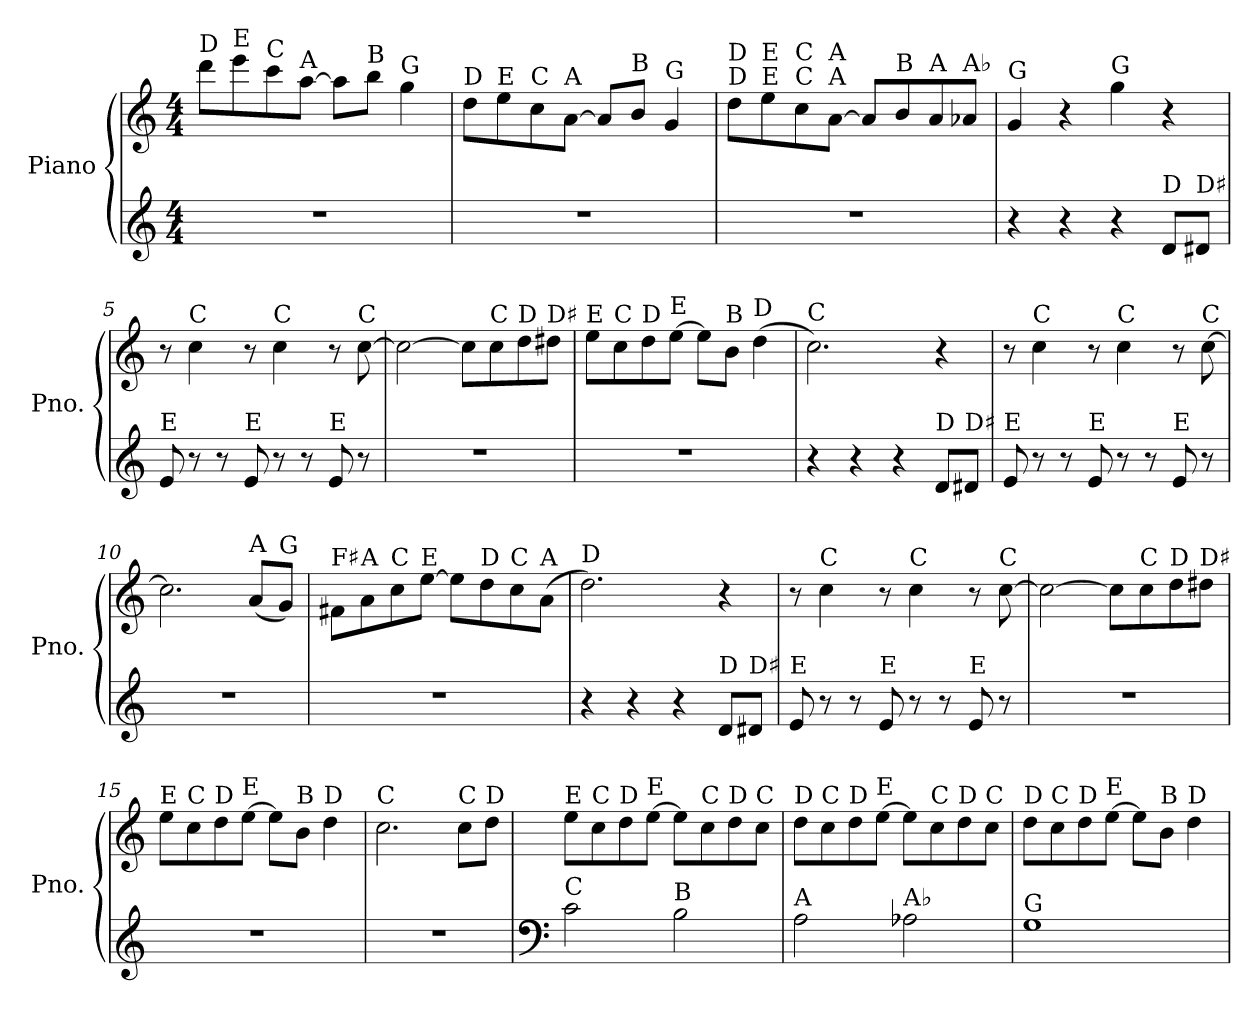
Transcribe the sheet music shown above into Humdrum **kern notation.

**kern	**kern
*part1	*part1
*staff2	*staff1
*I"Piano	*
*I'Pno.	*
*clefG2	*clefG2
*k[]	*k[]
*M4/4	*M4/4
*MM80	*MM80
=1	=1
!	!LO:TX:a:t=D
1r	8ddd\L
!	!LO:TX:a:t=E
.	8eee\
!	!LO:TX:a:t=C
.	8ccc\
!	!LO:TX:a:t=A
.	[8aa\J
.	8aa\L]
!	!LO:TX:a:t=B
.	8bb\J
!	!LO:TX:a:t=G
.	4gg\
=2	=2
!	!LO:TX:a:t=D
1r	8dd\L
!	!LO:TX:a:t=E
.	8ee\
!	!LO:TX:a:t=C
.	8cc\
!	!LO:TX:a:t=A
.	[8a\J
.	8a/L]
!	!LO:TX:a:t=B
.	8b/J
!	!LO:TX:a:t=G
.	4g/
=3	=3
!	!LO:TX:a:t=D
!	!LO:TX:a:t=D
1r	8dd\L
!	!LO:TX:a:t=E
!	!LO:TX:a:t=E
.	8ee\
!	!LO:TX:a:t=C
!	!LO:TX:a:t=C
.	8cc\
!	!LO:TX:a:t=A
!	!LO:TX:a:t=A
.	[8a\J
.	8a/L]
!	!LO:TX:a:t=B
.	8b/
!	!LO:TX:a:t=A
.	8a/
!	!LO:TX:a:t=A♭
.	8a-X/J
!!LO:LB:g=z
=4	=4
!	!LO:TX:a:t=G
4r	4g/
4r	4r
!	!LO:TX:a:t=G
4r	4gg\
!LO:TX:a:t=D	!
8d/L	4r
!LO:TX:a:t=D♯	!
8d#X/J	.
=5	=5
!LO:TX:a:t=E	!
8e/	8r
!	!LO:TX:a:t=C
8r	4cc\
8r	.
!LO:TX:a:t=E	!
8e/	8r
!	!LO:TX:a:t=C
8r	4cc\
8r	.
!LO:TX:a:t=E	!
8e/	8r
!	!LO:TX:a:t=C
8r	[8cc\
=6	=6
1r	2cc\_
.	8cc\L]
!	!LO:TX:a:t=C
.	8cc\
!	!LO:TX:a:t=D
.	8dd\
!	!LO:TX:a:t=D♯
.	8dd#X\J
=7	=7
!	!LO:TX:a:t=E
1r	8ee\L
!	!LO:TX:a:t=C
.	8cc\
!	!LO:TX:a:t=D
.	8dd\
!	!LO:TX:a:t=E
.	[8ee\J
.	8ee\L]
!	!LO:TX:a:t=B
.	8b\J
!	!LO:TX:a:t=D
.	(>4dd\
!!LO:LB:g=z
=8	=8
!	!LO:TX:a:t=C
4r	2.cc\)
4r	.
4r	.
!LO:TX:a:t=D	!
8d/L	4r
!LO:TX:a:t=D♯	!
8d#X/J	.
=9	=9
!LO:TX:a:t=E	!
8e/	8r
!	!LO:TX:a:t=C
8r	4cc\
8r	.
!LO:TX:a:t=E	!
8e/	8r
!	!LO:TX:a:t=C
8r	4cc\
8r	.
!LO:TX:a:t=E	!
8e/	8r
!	!LO:TX:a:t=C
8r	[8cc\
=10	=10
1r	2.cc\]
!	!LO:TX:a:t=A
.	(<8a/L
!	!LO:TX:a:t=G
.	8g/J)
=11	=11
!	!LO:TX:a:t=F♯
1r	8f#X\L
!	!LO:TX:a:t=A
.	8a\
!	!LO:TX:a:t=C
.	8cc\
!	!LO:TX:a:t=E
.	[8ee\J
.	8ee\L]
!	!LO:TX:a:t=D
.	8dd\
!	!LO:TX:a:t=C
.	8cc\
!	!LO:TX:a:t=A
.	(>8a\J
!!LO:LB:g=z
=12	=12
!	!LO:TX:a:t=D
4r	2.dd\)
4r	.
4r	.
!LO:TX:a:t=D	!
8d/L	4r
!LO:TX:a:t=D♯	!
8d#X/J	.
=13	=13
!LO:TX:a:t=E	!
8e/	8r
!	!LO:TX:a:t=C
8r	4cc\
8r	.
!LO:TX:a:t=E	!
8e/	8r
!	!LO:TX:a:t=C
8r	4cc\
8r	.
!LO:TX:a:t=E	!
8e/	8r
!	!LO:TX:a:t=C
8r	[8cc\
=14	=14
1r	2cc\_
.	8cc\L]
!	!LO:TX:a:t=C
.	8cc\
!	!LO:TX:a:t=D
.	8dd\
!	!LO:TX:a:t=D♯
.	8dd#X\J
=15	=15
!	!LO:TX:a:t=E
1r	8ee\L
!	!LO:TX:a:t=C
.	8cc\
!	!LO:TX:a:t=D
.	8dd\
!	!LO:TX:a:t=E
.	[8ee\J
.	8ee\L]
!	!LO:TX:a:t=B
.	8b\J
!	!LO:TX:a:t=D
.	4dd\
=16	=16
!	!LO:TX:a:t=C
1r	2.cc\
!	!LO:TX:a:t=C
.	8cc\L
!	!LO:TX:a:t=D
.	8dd\J
!!LO:LB:g=z
=17	=17
*clefF4	*
!	!LO:TX:a:t=E
!LO:TX:a:t=C	!
2c\	8ee\L
!	!LO:TX:a:t=C
.	8cc\
!	!LO:TX:a:t=D
.	8dd\
!	!LO:TX:a:t=E
.	[8ee\J
!LO:TX:a:t=B	!
2B\	8ee\L]
!	!LO:TX:a:t=C
.	8cc\
!	!LO:TX:a:t=D
.	8dd\
!	!LO:TX:a:t=C
.	8cc\J
=18	=18
!	!LO:TX:a:t=D
!LO:TX:a:t=A	!
2A\	8dd\L
!	!LO:TX:a:t=C
.	8cc\
!	!LO:TX:a:t=D
.	8dd\
!	!LO:TX:a:t=E
.	[8ee\J
!LO:TX:a:t=A♭	!
2A-X\	8ee\L]
!	!LO:TX:a:t=C
.	8cc\
!	!LO:TX:a:t=D
.	8dd\
!	!LO:TX:a:t=C
.	8cc\J
=19	=19
!	!LO:TX:a:t=D
!LO:TX:a:t=G	!
1G	8dd\L
!	!LO:TX:a:t=C
.	8cc\
!	!LO:TX:a:t=D
.	8dd\
!	!LO:TX:a:t=E
.	[8ee\J
.	8ee\L]
!	!LO:TX:a:t=B
.	8b\J
!	!LO:TX:a:t=D
.	4dd\
=	=
*-	*-
